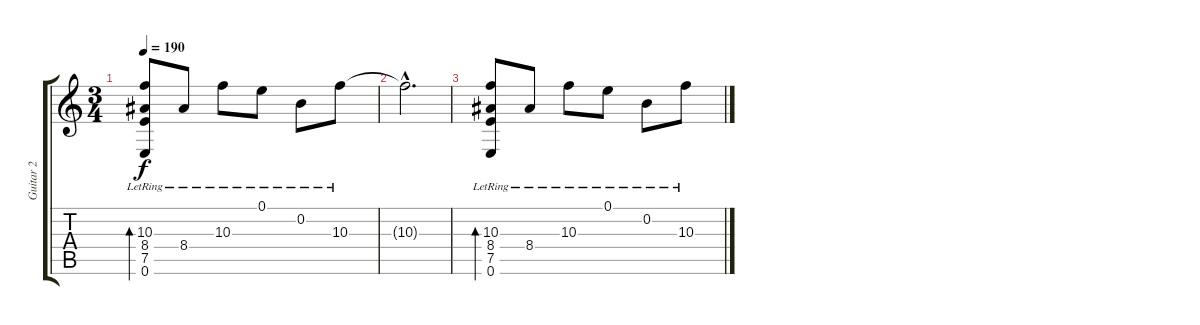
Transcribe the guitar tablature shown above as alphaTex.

\track ("Guitar 2" "Guitar 2") {instrument distortionguitar}
\staff {score tabs}
\tuning (E4 B3 G3 D3 A2 E2) {hide}
\ts (3 4)
\tempo 190
\clef g2
\ks c
(10.3{lr} 8.4{lr} 7.5{lr} 0.6{lr}).8{bd 480 dy f} 8.4{lr}.8 10.3{lr}.8 0.1{lr}.8 0.2{lr}.8 10.3{lr}.8 |
10.3{hac t}.2{d} |
(10.3{lr} 8.4{lr} 7.5{lr} 0.6{lr}).8{bd 480} 8.4{lr}.8 10.3{lr}.8 0.1{lr}.8 0.2{lr}.8 10.3{lr}.8
